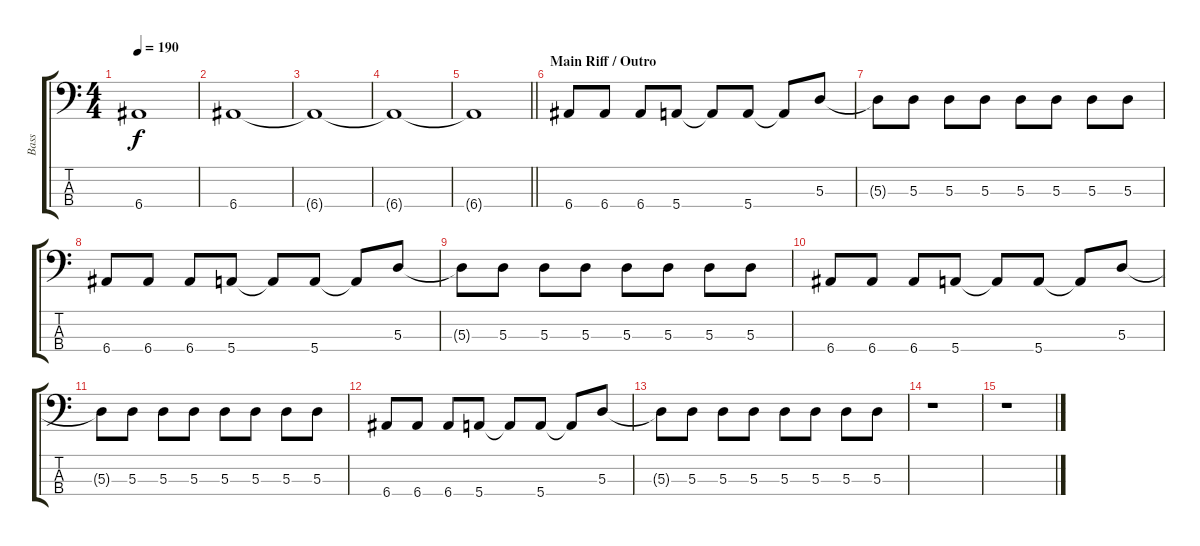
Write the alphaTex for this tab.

\track ("Bass" "Bass") {instrument electricbassfinger}
\staff {score tabs}
\tuning (G2 D2 A1 E1) {hide}
\ts (4 4)
\tempo 190
\clef f4
\ks c
6.4{t}.1{dy f} |
6.4.1 |
6.4{t}.1 |
6.4{t}.1 |
\barLineRight lightlight
6.4{t}.1 |
\section ("" "Main Riff / Outro")
6.4.8 6.4.8 6.4.8 5.4.8 5.4{t}.8 5.4.8 5.4{t}.8 5.3.8 |
5.3{t}.8 5.3.8 5.3.8 5.3.8 5.3.8 5.3.8 5.3.8 5.3.8 |
6.4.8 6.4.8 6.4.8 5.4.8 5.4{t}.8 5.4.8 5.4{t}.8 5.3.8 |
5.3{t}.8 5.3.8 5.3.8 5.3.8 5.3.8 5.3.8 5.3.8 5.3.8 |
6.4.8 6.4.8 6.4.8 5.4.8 5.4{t}.8 5.4.8 5.4{t}.8 5.3.8 |
5.3{t}.8 5.3.8 5.3.8 5.3.8 5.3.8 5.3.8 5.3.8 5.3.8 |
6.4.8 6.4.8 6.4.8 5.4.8 5.4{t}.8 5.4.8 5.4{t}.8 5.3.8 |
5.3{t}.8 5.3.8 5.3.8 5.3.8 5.3.8 5.3.8 5.3.8 5.3.8 |
r.1 |
r.1
